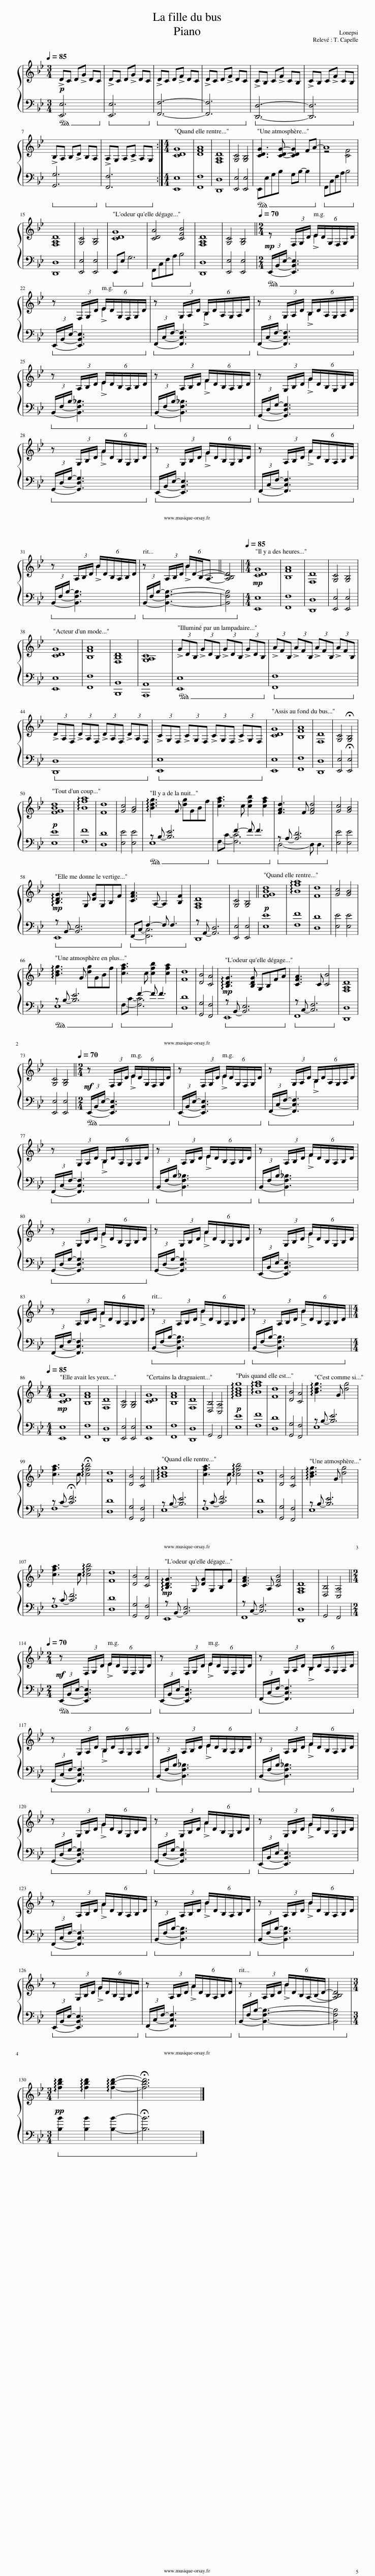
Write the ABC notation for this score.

X:1
%%score { ( 1 3 ) | ( 2 4 ) }
L:1/8
Q:1/4=85
M:3/4
I:linebreak $
K:Bb
V:1 treble
V:3 treble
V:2 bass
V:4 bass
V:1
!p! !>!DC D!>!G DC | !>!DC D!>!G DC | !>!DC D!>!F DC | !>!DC D!>!F DC | !>!CB, C!>!F CB, | %5
 !>!CB, C!>!F CB, |$ !>!B,A, B,!>!D B,A, | !>!A,G, A,!>!C A,G, :|[M:4/4] [CDG]8 | [DFA]8 | %10
 [F,A,D]8 | [G,C]4 [G,B,]4 | [CDG]3 [CDG]- [CDG]2 FA- | A8 |$ [F,A,D]8 | %15
 [G,C]4 [G,B,]4 | [CDG]8 | [CDA]4 [CFB]4 | [F,A,D]8 | [G,C]4 [G,B,]4 || %20
[M:2/4][Q:1/4=70]!mp! z (3F,/G,/D/ (6:4:6E/D/G,/F,/G,/D/ |$ z (3F,/G,/D/ (6:4:6E/D/G,/F,/G,/D/ | z (3G,/A,/D/ (6:4:6B,/D/A,/G,/A,/D/ | z (3G,/A,/D/ (6:4:6B,/D/A,/G,/A,/D/ |$ z (3A,/B,/D/ (6:4:6E/D/B,/A,/B,/D/ | %25
 z (3A,/B,/D/ (6:4:6F/D/B,/A,/B,/D/ | z (3G,/B,/D/ (6:4:6G/D/B,/G,/B,/D/ |$ z (3G,/B,/D/ (6:4:6A/D/B,/G,/B,/D/ | z (3G,/B,/D/ (6:4:6G/D/B,/G,/B,/D/ | z (3A,/B,/D/ (6:4:6A/D/B,/A,/B,/D/ |$ %30
 z (3A,/B,/D/ (6:4:6B/D/B,/A,/B,/D/ | z (3A,/B,/D/ (6:4:4B/D/-B,/-A,3/2- || [A,B,D]4 ||[M:4/4]!mp![Q:1/4=85] [CDG]8 | [B,FA]8 | %35
 [F,D]8 | [G,C]4 [G,B,]4 |$ [CDG]8 | [B,FA]8 | [F,B,D]8 | %40
 [G,A,C]8 | (3!>!GDB, (3!>!GDB, (3!>!GDB, (3!>!GDB, | (3!>!AFB, (3!>!AFB, (3!>!AFB, (3!>!AFB, |$ (3!>!DA,F, (3!>!DA,F, (3!>!DA,F, (3!>!DA,F, | (3!>!CG,F, (3!>!CG,F, (3!>!CG,F, (3!>!CG,F, | %45
 [CDG]8 | [B,FA]8 | [F,D]8 | [G,C]4 !fermata![G,B,]4 |$!p! [FGBd]8 | %50
 !arpeggio![Bfa]8 | [Fd]8 | [Gc]4 [GB]4 | !arpeggio![Bdg]3 G [dg]GBf | [cfa]3 c [cfb]2 [cfa]2 | %55
 [FAd]3 F [FAd]4 | [Gc]4 [GB]4 |$!mp! !arpeggio![B,DG]3 G, [DG]G,B,F | [CFA]3 A,- A,2 [B,F]2 | [F,A,D]8 | %60
 [G,C]4 [G,B,]4 ||!p! [FGBd]8 | !arpeggio![Bfa]8 | [Fd]8 | [Gc]4 [GB]4 |$ %65
 !arpeggio![Bdg]3 G [dg]GBf | [cfa]3 c [cfb]2 [cfa]2 | [Fd]8 | [DB]4 [CA]4 |!mp! !arpeggio![B,DG]3 [B,DG] G,B,FA | %70
 [CFA]3 C [CB]4 | [F,A,D]8 |$ [G,C]4 [G,B,]4 ||[M:2/4]!mf![Q:1/4=70] z (3F,/G,/D/ (6:4:6E/D/G,/F,/G,/D/ | z (3F,/G,/D/ (6:4:6E/D/G,/F,/G,/D/ | %75
 z (3G,/A,/D/ (6:4:6B,/D/A,/G,/A,/D/ |$ z (3G,/A,/D/ (6:4:6B,/D/A,/G,/A,/D/ | z (3A,/B,/D/ (6:4:6E/D/B,/A,/B,/D/ | z (3A,/B,/D/ (6:4:6F/D/B,/A,/B,/D/ |$ z (3G,/B,/D/ (6:4:6G/D/B,/G,/B,/D/ | %80
 z (3G,/B,/D/ (6:4:6A/D/B,/G,/B,/D/ | z (3G,/B,/D/ (6:4:6G/D/B,/G,/B,/D/ |$ z (3A,/B,/D/ (6:4:6A/D/B,/A,/B,/D/ | z (3A,/B,/D/ (6:4:6B/D/B,/A,/B,/D/ | z (3A,/B,/D/ (6:4:6B/D/B,/A,/B,/D/ ||$ %85
[M:4/4]!mp![Q:1/4=85] [CDG]8 | [B,FA]8 | [F,D]8 | [G,C]4 [G,B,]4 | [CDG]8 | %90
 [B,FA]8 | [F,D]8 | [D,B,]4 [C,A,]4 |!p! !arpeggio![GBdg]8 | !arpeggio![Bfa]8 | %95
 [Fd]8 | [DB]4 [CA]4 | !arpeggio![Bdg]3 G [dg]4 |$ [cfa]3 c !arpeggio!!fermata![cfb]4 | [Fd]8 | %100
 [DB]4 [CA]4 || !arpeggio![Bdg]8 | [cfa]3 c !arpeggio![cfb]4 | [Fd]8 | [DB]4 [CA]4 | %105
 !arpeggio![Bdg]3 G [dg]4 |$ [cfa]3 c !arpeggio![cfb]4 | [Fd]8 | [DB]4 [CA]4 |!mp! !arpeggio![B,DG]3 G, [DG]G,B,F | %110
 [CFA]3 A, [CFB]4 | [F,A,D]8 | [D,B,]4 [C,A,]4 ||$[M:2/4]!mf![Q:1/4=70] z (3F,/G,/D/ (6:4:6E/D/G,/F,/G,/D/ | z (3F,/G,/D/ (6:4:6E/D/G,/F,/G,/D/ | %115
 z (3G,/A,/D/ (6:4:6B,/D/A,/G,/A,/D/ |$ z (3G,/A,/D/ (6:4:6B,/D/A,/G,/A,/D/ | z (3A,/B,/D/ (6:4:6E/D/B,/A,/B,/D/ | z (3A,/B,/D/ (6:4:6F/D/B,/A,/B,/D/ |$ z (3G,/B,/D/ (6:4:6G/D/B,/G,/B,/D/ | %120
 z (3G,/B,/D/ (6:4:6A/D/B,/G,/B,/D/ | z (3G,/B,/D/ (6:4:6G/D/B,/G,/B,/D/ |$ z (3A,/B,/D/ (6:4:6A/D/B,/A,/B,/D/ | z (3A,/B,/D/ (6:4:6B/D/B,/A,/B,/D/ | z (3A,/B,/D/ (6:4:6B/D/B,/A,/B,/D/ |$ %125
 z (3G,/B,/D/ (6:4:6G/D/B,/G,/B,/D/ | z (3A,/B,/D/ (6:4:6A/D/B,/A,/B,/D/ | z (3A,/B,/D/ (6:4:6B/D/B,/A,/-B,/-D/- | [A,B,D]4 |$[M:3/4]!pp! !arpeggio![fbd']2 !arpeggio![fbd']2 !arpeggio![fbd']2- | %130
 !fermata![fbd']6 |] %131
V:2
!ped! [E,,E,]6!ped-up! |!ped! [E,,E,]6!ped-up! |!ped! [F,,F,]6- | [F,,F,]6!ped-up! |!ped! [D,,D,]6- | %5
 [D,,D,]6!ped-up! |$!ped! [G,,G,]6!ped-up! |!ped! [F,,F,]6!ped-up! :|[M:4/4] [E,,E,]8 | [F,,F,]8 | %10
 [D,,D,]8 | [E,,E,]4 [E,,E,]4 |!ped! E,,E,G,B, G,B,- B,2!ped-up! |!ped! F,,C,F,A, B,4!ped-up! |$ [D,,D,]8 | %15
 [E,,E,]4 [E,,E,]4 |!ped! E,,E, G,6!ped-up! |!ped! F,,C,F,A, B,4!ped-up! | [D,,D,]8 | [E,,E,]4 [E,,E,]4 || %20
[M:2/4]!ped! (3E,,/-B,,/-E,/- [E,,B,,E,]3!ped-up! |$!ped! (3E,,/-B,,/-E,/- [E,,B,,E,]3!ped-up! |!ped! (3F,,/-C,/-F,/- [F,,C,F,]3!ped-up! |!ped! (3F,,/-C,/-F,/- [F,,C,F,]3!ped-up! |$!ped! (3B,,/-F,/-B,/- [B,,F,_B,]3!ped-up! | %25
!ped! (3B,,/-F,/-B,/- [B,,F,_B,]3!ped-up! |!ped! (3G,,/-D,/-G,/- [G,,D,G,]3!ped-up! |$!ped! (3G,,/-D,/-G,/- [G,,D,G,]3!ped-up! |!ped! (3E,,/-B,,/-E,/- [E,,B,,E,]3!ped-up! |!ped! (3F,,/-C,/-F,/- [F,,C,F,]3!ped-up! |$ %30
!ped! (3B,,/-F,/-B,/- [B,,F,B,]3!ped-up! |!ped! (3B,,/-F,/-B,/- [B,,F,B,]3- || [B,,F,B,]4!ped-up! ||[M:4/4] [E,,E,]8 | [F,,F,]8 | %35
 [D,,D,]8 | [E,,E,]4 [E,,E,]4 |$ [E,,E,]8 | [F,,F,]8 | [B,,,B,,]8 | %40
 [A,,,A,,]8 |!ped! [E,,E,]8!ped-up! |!ped! [F,,F,]8!ped-up! |$!ped! [D,,D,]8!ped-up! |!ped! [E,,E,]8!ped-up! | %45
 [E,,E,]8 | [F,,F,]8 | [D,,D,]8 | [E,,E,]4 !fermata![E,,E,]4 |$ [E,E]8 | %50
 [F,F]8 | [D,D]8 | [E,E]4 [E,E]4 |!ped! z B,- [B,E]6!ped-up! |!ped! x2 F2- F F3!ped-up! | %55
!ped! z A,- [A,D]6!ped-up! | [E,E]4 [E,E]4 |$!ped! z B,,- [B,,E,]6!ped-up! |!ped! x2 F,2- F, F,3!ped-up! | z A,,- [A,,D,]6 | %60
 [E,,E,]4 [E,,E,]4 || [E,E]8 | [F,F]8 | [D,D]8 | [E,E]4 [E,E]4 |$ %65
!ped! z B,- [B,E]6!ped-up! |!ped! x2 F2- F F3!ped-up! | [D,D]8 | [G,,G,]4 [F,,F,]4 |!ped! z B,,- [B,,E,]6!ped-up! | %70
!ped! z C,- [C,F,]6!ped-up! | [D,,D,]8 |$ [E,,E,]4 [E,,E,]4 ||[M:2/4]!ped! (3E,,/-B,,/-E,/- [E,,B,,E,]3!ped-up! |!ped! (3E,,/-B,,/-E,/- [E,,B,,E,]3!ped-up! | %75
!ped! (3F,,/-C,/-F,/- [F,,C,F,]3!ped-up! |$!ped! (3F,,/-C,/-F,/- [F,,C,F,]3!ped-up! |!ped! (3B,,/-F,/-B,/- [B,,F,_B,]3!ped-up! |!ped! (3B,,/-F,/-B,/- [B,,F,_B,]3!ped-up! |$!ped! (3G,,/-D,/-G,/- [G,,D,G,]3!ped-up! | %80
 (3G,,/-D,/-G,/- [G,,D,G,]3 | (3E,,/-B,,/-E,/- [E,,B,,E,]3 |$ (3F,,/-C,/-F,/- [F,,C,F,]3 |!ped! (3B,,/-F,/-B,/- [B,,F,B,]3!ped-up! |!ped! (3B,,/-F,/-B,/- [B,,F,B,]3!ped-up! ||$ %85
[M:4/4] [E,,E,]8 | [F,,F,]8 | [D,,D,]8 | [E,,E,]4 [E,,E,]4 | [E,,E,]8 | %90
 [F,,F,]8 | [D,,D,]8 | G,,4 F,,4 | [E,E]8 | [F,F]8 | %95
 [D,D]8 | [G,,G,]4 [F,,F,]4 | z B,- [B,E]6 |$ z C- !fermata![CF]6 | [D,D]8 | %100
 [G,,G,]4 [F,,F,]4 || z B,- [B,E]6 | z C- [CF]6 | [D,D]8 | [G,,G,]4 [F,,F,]4 | %105
 z B,- [B,E]6 |$ z C- [CF]6 | [D,D]8 | [G,,G,]4 [F,,F,]4 | z B,,- [B,,E,]6 | %110
 z C,- [C,F,]6 | [D,,D,]8 | G,,4 F,,4 ||$[M:2/4]!ped! (3E,,/-B,,/-E,/- [E,,B,,E,]3!ped-up! |!ped! (3E,,/-B,,/-E,/- [E,,B,,E,]3!ped-up! | %115
!ped! (3F,,/-C,/-F,/- [F,,C,F,]3!ped-up! |$!ped! (3F,,/-C,/-F,/- [F,,C,F,]3!ped-up! |!ped! (3B,,/-F,/-B,/- [B,,F,_B,]3!ped-up! |!ped! (3B,,/-F,/-B,/- [B,,F,_B,]3!ped-up! |$!ped! (3G,,/-D,/-G,/- [G,,D,G,]3!ped-up! | %120
!ped! (3G,,/-D,/-G,/- [G,,D,G,]3!ped-up! |!ped! (3E,,/-B,,/-E,/- [E,,B,,E,]3!ped-up! |$!ped! (3F,,/-C,/-F,/- [F,,C,F,]3!ped-up! |!ped! (3B,,/-F,/-B,/- [B,,F,B,]3!ped-up! |!ped! (3B,,/-F,/-B,/- [B,,F,B,]3!ped-up! |$ %125
!ped! (3E,,/-B,,/-E,/- [E,,B,,E,]3!ped-up! |!ped! (3F,,/-C,/-F,/- [F,,C,F,]3!ped-up! |!ped! (3B,,/-F,/-B,/- [B,,F,B,]3- | [B,,F,B,]4!ped-up! |$[M:3/4]!ped! [B,B]2 [B,B]2 [B,B]2- | %130
 !fermata![B,B]6!ped-up! |] %131
V:3
 x6 | x6 | x6 | x6 | x6 | %5
 x6 |$ x6 | x6 :|[M:4/4] x8 | x8 | %10
 x8 | x8 | x8 | z4 [CF]4 |$ x8 | %15
 x8 | x8 | x8 | x8 | x8 || %20
[M:2/4] x2 !>!E2 |$ x2 !>!E2 | x2 !>!B,2 | x2 !>!B,2 |$ x2 !>!E2 | %25
 x2 !>!F2 | x2 !>!G2 |$ x2 !>!A2 | x2 !>!G2 | x2 !>!A2 |$ %30
 x2 !>!B2 | x2 !>!B2 || x4 ||[M:4/4] x8 | x8 | %35
 x8 | x8 |$ x8 | x8 | x8 | %40
 x8 | x8 | x8 |$ x8 | x8 | %45
 x8 | x8 | x8 | x8 |$ x8 | %50
 x8 | x8 | x8 | x8 | x8 | %55
 x8 | x8 |$ x8 | x8 | x8 | %60
 x8 || x8 | x8 | x8 | x8 |$ %65
 x8 | x8 | x8 | x8 | x8 | %70
 x8 | x8 |$ x8 ||[M:2/4] x2 !>!E2 | x2 !>!E2 | %75
 x2 !>!B,2 |$ x2 !>!B,2 | x2 !>!E2 | x2 !>!F2 |$ x2 !>!G2 | %80
 x2 !>!A2 | x2 !>!G2 |$ x2 !>!A2 | x2 !>!B2 | x2 !>!B2 ||$ %85
[M:4/4] x8 | x8 | x8 | x8 | x8 | %90
 x8 | x8 | x8 | x8 | x8 | %95
 x8 | x8 | x8 |$ x8 | x8 | %100
 x8 || x8 | x8 | x8 | x8 | %105
 x8 |$ x8 | x8 | x8 | x8 | %110
 x8 | x8 | x8 ||$[M:2/4] x2 !>!E2 | x2 !>!E2 | %115
 x2 !>!B,2 |$ x2 !>!B,2 | x2 !>!E2 | x2 !>!F2 |$ x2 !>!G2 | %120
 x2 !>!A2 | x2 !>!G2 |$ x2 !>!A2 | x2 !>!B2 | x2 !>!B2 |$ %125
 x2 !>!G2 | x2 !>!A2 | x2 !>!B2 | x4 |$[M:3/4] x6 | %130
 x6 |] %131
V:4
 x6 | x6 | x6 | x6 | x6 | %5
 x6 |$ x6 | x6 :|[M:4/4] x8 | x8 | %10
 x8 | x8 | x8 | x8 |$ x8 | %15
 x8 | x8 | x8 | x8 | x8 || %20
[M:2/4] x4 |$ x4 | x4 | x4 |$ x4 | %25
 x4 | x4 |$ x4 | x4 | x4 |$ %30
 x4 | x4 || x4 ||[M:4/4] x8 | x8 | %35
 x8 | x8 |$ x8 | x8 | x8 | %40
 x8 | x8 | x8 |$ x8 | x8 | %45
 x8 | x8 | x8 | x8 |$ x8 | %50
 x8 | x8 | x8 | E,8 | F,-C- [F,C]6 | %55
 D,4- D, D,3 | x8 |$ E,,8 | F,,-C,- [F,,C,]6 | D,,8 | %60
 x8 || x8 | x8 | x8 | x8 |$ %65
 E,8 | F,-C- [F,C]6 | x8 | x8 | E,,8 | %70
 F,,8 | x8 |$ x8 ||[M:2/4] x4 | x4 | %75
 x4 |$ x4 | x4 | x4 |$ x4 | %80
 x4 | x4 |$ x4 | x4 | x4 ||$ %85
[M:4/4] x8 | x8 | x8 | x8 | x8 | %90
 x8 | x8 | x8 | x8 | x8 | %95
 x8 | x8 | E,8 |$ F,8 | x8 | %100
 x8 || E,8 | F,8 | x8 | x8 | %105
 E,8 |$ F,8 | x8 | x8 | E,,8 | %110
 F,,8 | x8 | x8 ||$[M:2/4] x4 | x4 | %115
 x4 |$ x4 | x4 | x4 |$ x4 | %120
 x4 | x4 |$ x4 | x4 | x4 |$ %125
 x4 | x4 | x4 | x4 |$[M:3/4] x6 | %130
 x6 |] %131
